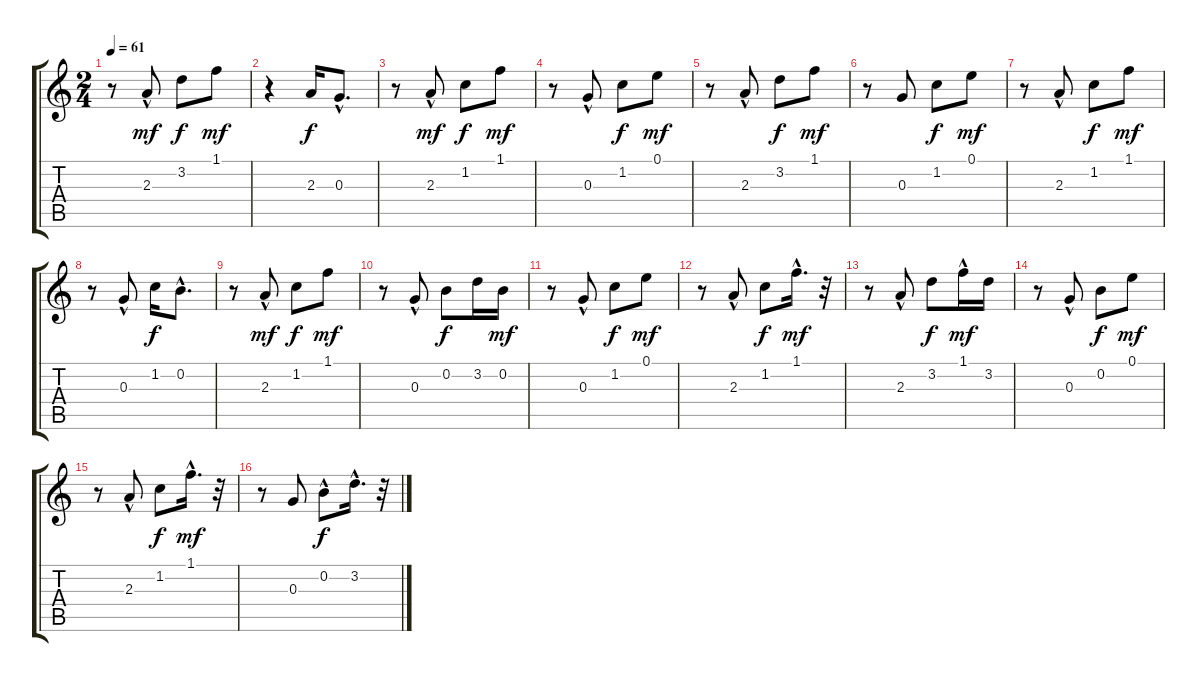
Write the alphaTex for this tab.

\track "" {instrument electricguitarclean}
\staff {score tabs}
\tuning (E4 B3 G3 D3 A2 E2) {hide}
\ts (2 4)
\tempo 61
\clef g2
\ks c
r.8{dy mf} 2.3{hac}.8 3.2.8{dy f} 1.1.8{dy mf} |
r.4 2.3.16{dy f} 0.3{hac}.8{d} |
r.8 2.3{hac}.8{dy mf} 1.2.8{dy f} 1.1.8{dy mf} |
r.8 0.3{hac}.8 1.2.8{dy f} 0.1.8{dy mf} |
r.8 2.3{hac}.8 3.2.8{dy f} 1.1.8{dy mf} |
r.8 0.3.8 1.2.8{dy f} 0.1.8{dy mf} |
r.8 2.3{hac}.8 1.2.8{dy f} 1.1.8{dy mf} |
r.8 0.3{hac}.8 1.2.16{dy f} 0.2{hac}.8{d} |
r.8 2.3{hac}.8{dy mf} 1.2.8{dy f} 1.1.8{dy mf} |
r.8 0.3{hac}.8 0.2.8{dy f} 3.2.16 0.2.16{dy mf} |
r.8 0.3{hac}.8 1.2.8{dy f} 0.1.8{dy mf} |
r.8 2.3{hac}.8 1.2.8{dy f} 1.1{hac}.16{d dy mf} r.32 |
r.8 2.3{hac}.8 3.2.8{dy f} 1.1{hac}.16{dy mf} 3.2.16 |
r.8 0.3{hac}.8 0.2.8{dy f} 0.1.8{dy mf} |
r.8 2.3{hac}.8 1.2.8{dy f} 1.1{hac}.16{d dy mf} r.32 |
r.8 0.3.8 0.2{hac}.8{dy f} 3.2{hac}.16{d} r.32
